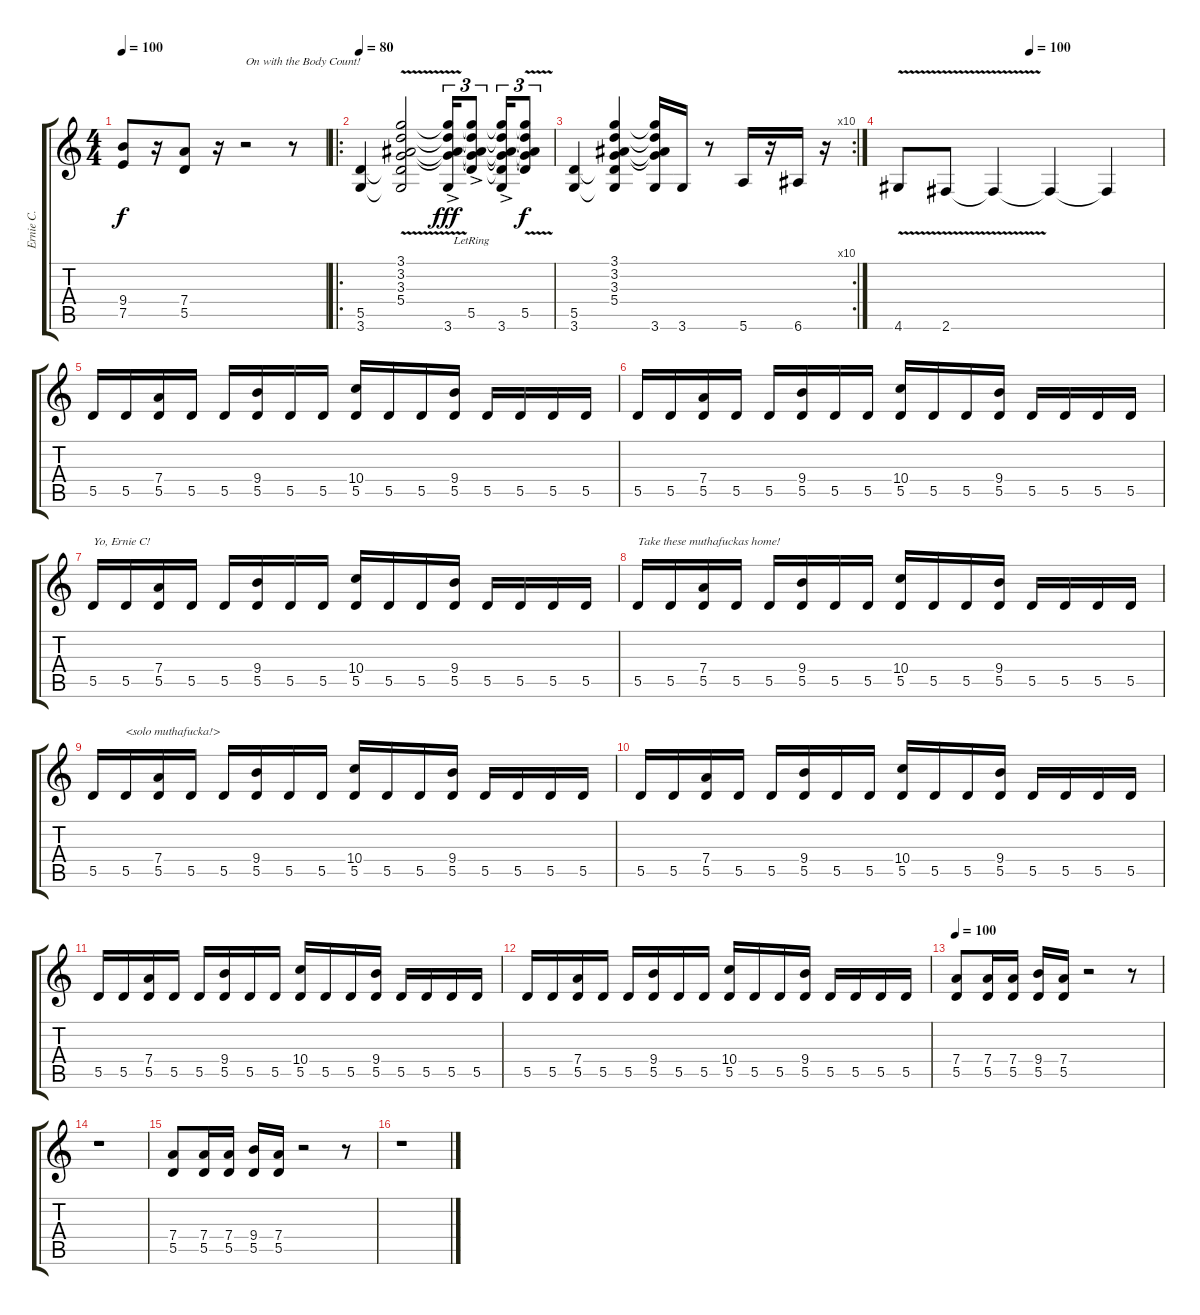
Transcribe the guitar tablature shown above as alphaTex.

\track ("Ernie C." "Ernie C.") {instrument distortionguitar}
\staff {score tabs}
\tuning (E4 B3 G3 D3 A2 E2) {hide}
\ts (4 4)
\tempo 100
\clef g2
\ks c
(9.4 7.5).8{dy f} r.16 (7.4 5.5).8 r.16 r.2{txt "On with the Body Count!"} r.8 |
\ro
\tempo 80
(5.5 3.6).4 (3.1{v} 3.2{v} 3.3{v} 5.4{v} 5.5{t} 3.6{t}).2 (3.1{t} 3.2{t} 3.3{t} 5.4{t} 3.6{ac}).16{tu (3 2) dy fff} (3.1{t} 3.2{t} 3.3{t} 5.4{t} 5.5{ac lr}).8{tu (3 2)} (3.1{t} 3.2{t} 3.3{t} 5.4{t} 5.5{t} 3.6{ac}).16{tu (3 2)} (3.1{t} 3.2{t} 3.3{t} 5.4{t} 5.5{v}).8{tu (3 2) dy f} |
\rc 10
(5.5 3.6).4 (3.1 3.2 3.3 5.4 5.5{t} 3.6{t}).4 (3.1{t} 3.2{t} 3.3{t} 5.4{t} 3.6).16 3.6.16 r.8 5.6.16 r.16 6.6.16 r.16 |
\tempo (100 0.5)
4.6{v}.8 2.6{v}.8 2.6{t}.4 2.6{t}.4 2.6{t}.4 |
5.5.16 5.5.16 (7.4 5.5).16 5.5.16 5.5.16 (9.4 5.5).16 5.5.16 5.5.16 (10.4 5.5).16 5.5.16 5.5.16 (9.4 5.5).16 5.5.16 5.5.16 5.5.16 5.5.16 |
5.5.16 5.5.16 (7.4 5.5).16 5.5.16 5.5.16 (9.4 5.5).16 5.5.16 5.5.16 (10.4 5.5).16 5.5.16 5.5.16 (9.4 5.5).16 5.5.16 5.5.16 5.5.16 5.5.16 |
5.5.16{txt "Yo, Ernie C!"} 5.5.16 (7.4 5.5).16 5.5.16 5.5.16 (9.4 5.5).16 5.5.16 5.5.16 (10.4 5.5).16 5.5.16 5.5.16 (9.4 5.5).16 5.5.16 5.5.16 5.5.16 5.5.16 |
5.5.16{txt "Take these muthafuckas home!"} 5.5.16 (7.4 5.5).16 5.5.16 5.5.16 (9.4 5.5).16 5.5.16 5.5.16 (10.4 5.5).16 5.5.16 5.5.16 (9.4 5.5).16 5.5.16 5.5.16 5.5.16 5.5.16 |
5.5.16 5.5.16{txt "<solo muthafucka!>"} (7.4 5.5).16 5.5.16 5.5.16 (9.4 5.5).16 5.5.16 5.5.16 (10.4 5.5).16 5.5.16 5.5.16 (9.4 5.5).16 5.5.16 5.5.16 5.5.16 5.5.16 |
5.5.16 5.5.16 (7.4 5.5).16 5.5.16 5.5.16 (9.4 5.5).16 5.5.16 5.5.16 (10.4 5.5).16 5.5.16 5.5.16 (9.4 5.5).16 5.5.16 5.5.16 5.5.16 5.5.16 |
5.5.16 5.5.16 (7.4 5.5).16 5.5.16 5.5.16 (9.4 5.5).16 5.5.16 5.5.16 (10.4 5.5).16 5.5.16 5.5.16 (9.4 5.5).16 5.5.16 5.5.16 5.5.16 5.5.16 |
5.5.16 5.5.16 (7.4 5.5).16 5.5.16 5.5.16 (9.4 5.5).16 5.5.16 5.5.16 (10.4 5.5).16 5.5.16 5.5.16 (9.4 5.5).16 5.5.16 5.5.16 5.5.16 5.5.16 |
\tempo 100
(7.4 5.5).8{instrument distortionguitar} (7.4 5.5).16 (7.4 5.5).16 (9.4 5.5).16 (7.4 5.5).16 r.2 r.8 |
r.1 |
(7.4 5.5).8 (7.4 5.5).16 (7.4 5.5).16 (9.4 5.5).16 (7.4 5.5).16 r.2 r.8 |
r.1
